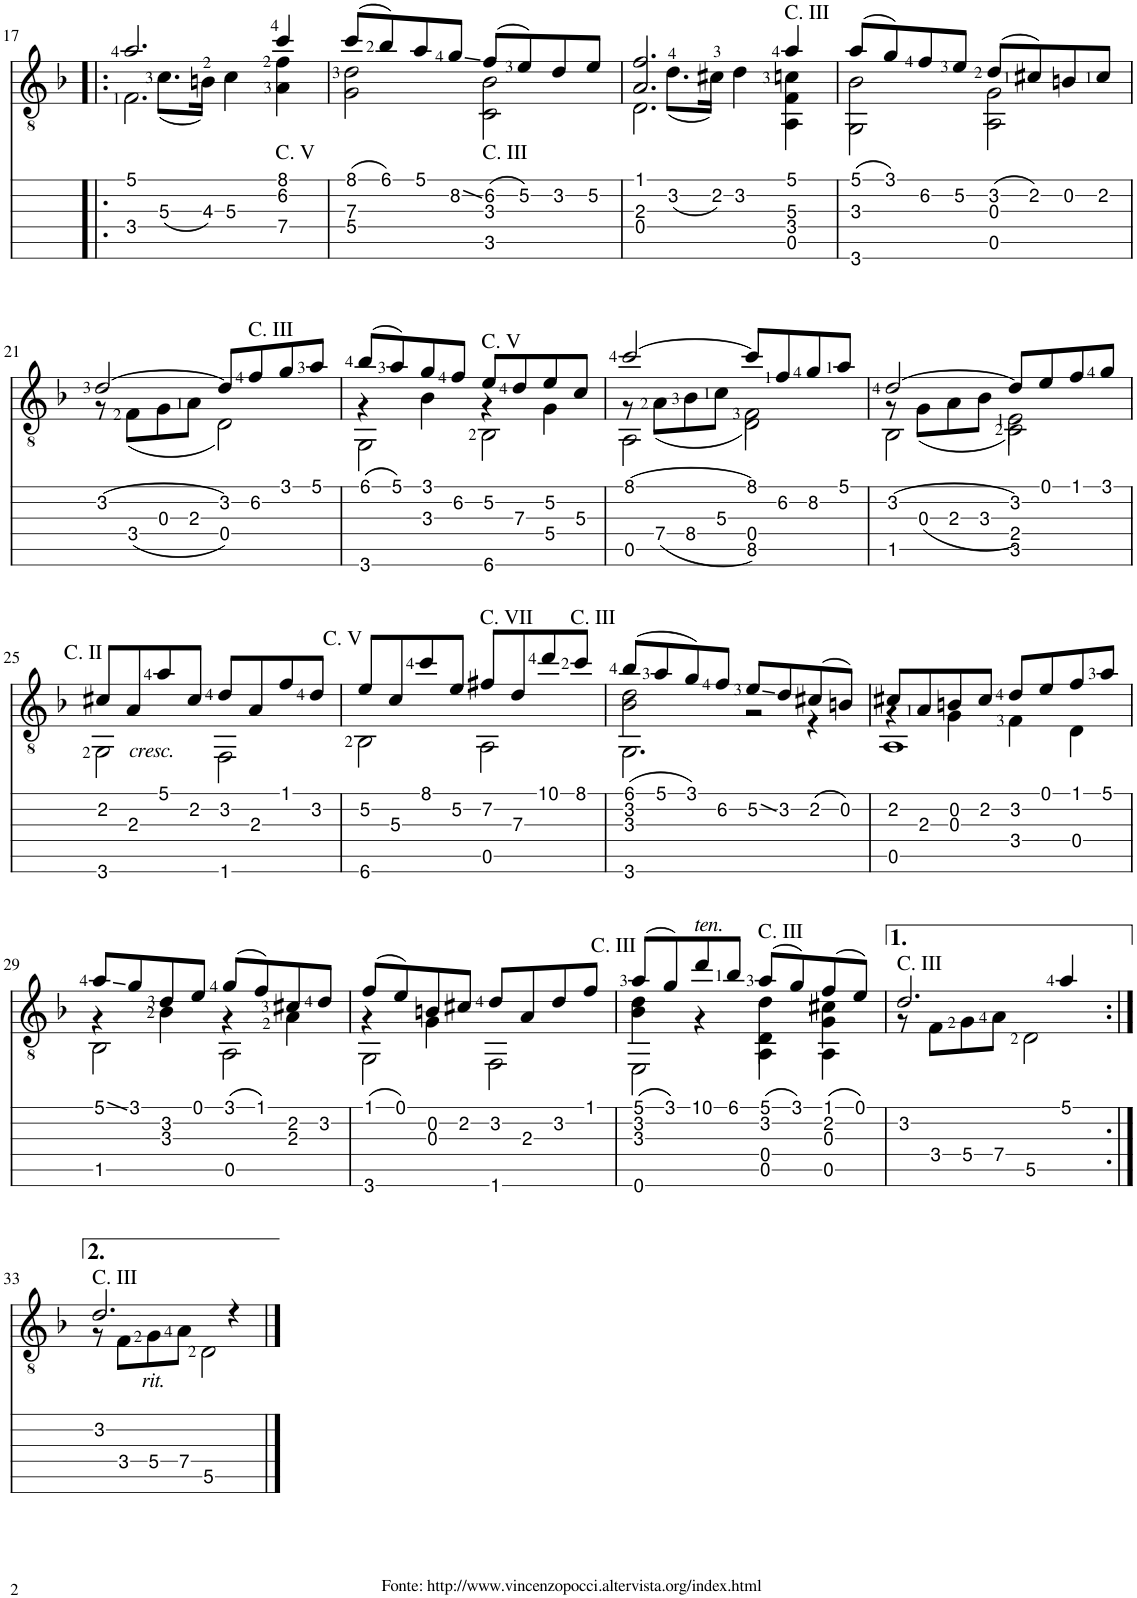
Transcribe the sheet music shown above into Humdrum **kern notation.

**kern	**kern
*part1	*part1
*staff2	*staff1
*I"Guitar	*
*I'Guit.	*
!!LO:PB:g=z
*	*clefGv2
*k[b-]	*k[b-]
*M4/4	*M4/4
*met(c)	*met(c)
=17!|:	=17!|:
*^	*^
*	*^	*	*^
2.a	4ryy	2.F	2.a/	4ryy	2.F\
.	8.cL	.	.	(8.c\L	.
.	16BJk	.	.	16Bn\Jk)	.
.	4c	.	.	4c\	.
!LO:TX:a:t=C. V	!	!	!	!	!
4cc	4A 4f	4ryy	4cc/	4A\ 4f\	4ryy
*	*v	*v	*	*	*
*	*	*	*v	*v
=18	=18	=18	=18
8ccL	2G 2d	(8cc/L	2G\ 2d\
8b-J	.	8b-/)	.
8aL	.	8a/	.
8gJ	.	8g/J	.
!LO:TX:a:t=C. III	!	!	!
8fL	2C 2B-	(8f/L	2C\ 2B-\
8eJ	.	8e/)	.
8dL	.	8d/	.
8eJ	.	8e/J	.
=19	=19	=19	=19
*	*^	*	*^
2.A 2.f	4ryy	2.D	2.A/ 2.f/	4ryy	2.D\
.	8.dL	.	.	(8.d\L	.
.	16c#Jk	.	.	16c#X\Jk)	.
.	4d	.	.	4d\	.
!	!	!	!LO:TX:a:t=C. III	!	!
4a	4ryy	4AA 4F 4c	4a/	4ryy	4AA\ 4F\ 4cn\
*	*v	*v	*	*	*
*	*	*	*v	*v
=20	=20	=20	=20
8aL	2GG 2B-	(8a/L	2GG\ 2B-\
8gJ	.	8g/)	.
8fL	.	8f/	.
8eJ	.	8e/J	.
8dL	2AA 2G	(8d/L	2AA\ 2G\
8c#J	.	8c#X/)	.
8BL	.	8Bn/	.
8c#J	.	8c#/J	.
!!LO:LB:g=z	!!
=21	=21	=21	=21
[2d	8r	[2d/	8r
.	8F	.	(8F\L
.	8GL	.	8G\
.	8AJ	.	8A\J
8dL]	2D	8d/L]	2D\)
!	!	!LO:TX:a:t=C. III	!
8fJ	.	8f/	.
8gL	.	8g/	.
8aJ	.	8a/J	.
=22	=22	=22	=22
*	*^	*	*^
8b-L	4r	2GG	(8b-/L	4r	2GG\
8aJ	.	.	8a/)	.	.
8gL	4B-	.	8g/	4B-\	.
8fJ	.	.	8f/J	.	.
!	!	!	!LO:TX:a:t=C. V	!	!
8eL	4r	2BB-	8e/L	4r	2BB-\
8dJ	.	.	8d/	.	.
8eL	4G	.	8e/	4G\	.
8cJ	.	.	8c/J	.	.
=23	=23	=23	=23	=23	=23
[2cc	8r	2AA	[2cc/	8r	2AA\
.	8A	.	.	(8A\L	.
.	8B-L	.	.	8B-\	.
.	8cJ	.	.	8c\J	.
8ccL]	2F	2D	8cc/L]	2F\)	2D\
8fJ	.	.	8f/	.	.
8gL	.	.	8g/	.	.
8aJ	.	.	8a/J	.	.
=24	=24	=24	=24	=24	=24
[2d	8r	2BB-	[2d/	8r	2BB-\
.	8G	.	.	(8G\L	.
.	8AL	.	.	8A\	.
.	8B-J	.	.	8B-\J	.
8dL]	2E	2C	8d/L]	2E\)	2C\
8eJ	.	.	8e/	.	.
8fL	.	.	8f/	.	.
8gJ	.	.	8g/J	.	.
*	*v	*v	*	*	*
*	*	*	*v	*v
!!LO:LB:g=z
=25	=25	=25	=25
!	!	!LO:TX:a:t=C. II	!
8c#L	2GG	8c#X/L	2GG\
!	!	!LO:TX:b:i:t=cresc.	!
8AJ	.	8A/	.
8aL	.	8a/	.
8c#J	.	8c#/J	.
8dL	2FF	8d/L	2FF\
8AJ	.	8A/	.
8fL	.	8f/	.
8dJ	.	8d/J	.
=26	=26	=26	=26
!	!	!LO:TX:a:t=C. V	!
8eL	2BB-	8e/L	2BB-\
8cJ	.	8c/	.
8ccL	.	8cc/	.
8eJ	.	8e/J	.
!	!	!LO:TX:a:t=C. VII	!
8f#L	2AA	8f#X/L	2AA\
8dJ	.	8d/	.
8ddL	.	8dd/	.
8ccJ	.	8cc/J	.
=27	=27	=27	=27
*	*^	*	*^
!	!	!	!LO:TX:a:t=C. III	!	!
8b-L	2B- 2d	2.GG	(8b-/L	2B-\ 2d\	2.GG\
8aJ	.	.	8a/	.	.
8gL	.	.	8g/)	.	.
8fJ	.	.	8f/J	.	.
8eL	2r	.	8e/L	2r	.
8dJ	.	.	8d/	.	.
8c#L	.	4r	(8c#X/	.	4r
8BJ	.	.	8Bn/J)	.	.
=28	=28	=28	=28	=28	=28
8c#L	4r	1AA	8c#X/L	4r	1AA
8AJ	.	.	8A/	.	.
8BL	4G	.	8Bn/	4G\	.
8c#J	.	.	8c#/J	.	.
8dL	4F	.	8d/L	4F\	.
8eJ	.	.	8e/	.	.
8fL	4D	.	8f/	4D\	.
8aJ	.	.	8a/J	.	.
!!LO:LB:g=z	!!	!!
=29	=29	=29	=29	=29	=29
8aL	4r	2BB-	8a/L	4r	2BB-\
8gJ	.	.	8g/	.	.
8dL	4B-	.	8d/	4B-\	.
8eJ	.	.	8e/J	.	.
8gL	4r	2AA	(8g/L	4r	2AA\
8fJ	.	.	8f/)	.	.
8c#L	4A	.	8c#X/	4A\	.
8dJ	.	.	8d/J	.	.
=30	=30	=30	=30	=30	=30
8fL	4r	2GG	(8f/L	4r	2GG\
8eJ	.	.	8e/)	.	.
8BL	4G	.	8Bn/	4G\	.
8c#J	.	.	8c#X/J	.	.
8dL	2ryy	2FF	8d/L	2ryy	2FF\
8AJ	.	.	8A/	.	.
8dL	.	.	8d/	.	.
8fJ	.	.	8f/J	.	.
=31	=31	=31	=31	=31	=31
!	!	!	!LO:TX:a:t=C. III	!	!
8aL	4B- 4d	2EE	(8a/L	4B-\ 4d\	2EE\
8gJ	.	.	8g/)	.	.
!	!	!	!LO:TX:a:i:t=ten.	!	!
8ddL	4r	.	8dd/	4r	.
8b-J	.	.	8b-/J	.	.
!	!	!	!LO:TX:a:t=C. III	!	!
8aL	4D 4d	4AA	(8a/L	4D\ 4d\	4AA\
8gJ	.	.	8g/)	.	.
8fL	4G 4c#	4AA	(8f/	4G\ 4c#X\	4AA\
8eJ	.	.	8e/J)	.	.
*	*v	*v	*	*	*
*	*	*	*v	*v
=32	=32	=32	=32
!	!	!LO:TX:a:t=C. III	!
2.d	8r	2.d/	8r
.	8F	.	8F\L
.	8GL	.	8G\
.	8AJ	.	8A\J
.	2D	.	2D\
4a	.	4a/	.
!!LO:LB:g=z	!!
=33:|!	=33:|!	=33:|!	=33:|!
!	!	!LO:TX:a:t=C. III	!
2.d	8r	2.d/	8r
.	8F	.	8F\L
!	!	!	!LO:TX:b:i:t=rit.
.	8GL	.	8G\
.	8AJ	.	8A\J
.	2D	.	2D\
4r	.	4r	.
*v	*v	*	*
*	*v	*v
==	==
*-	*-
